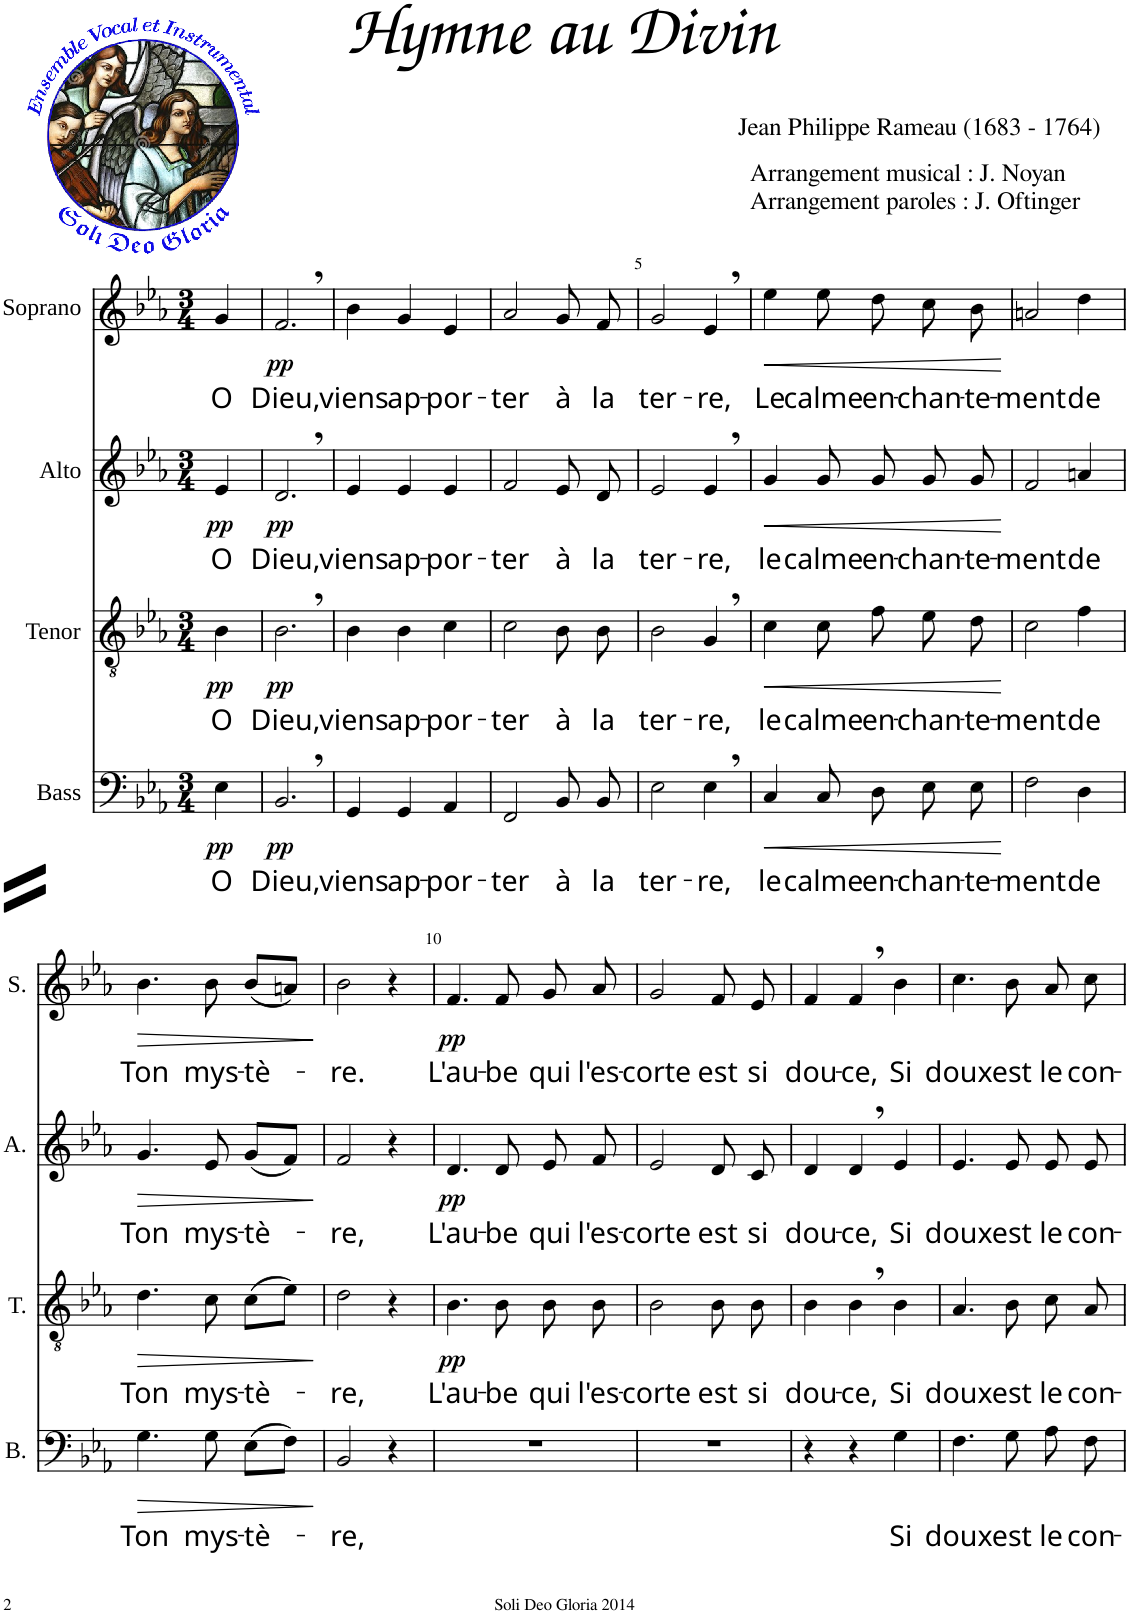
**kern	**text	**dynam	**kern	**text	**dynam	**kern	**text	**dynam	**kern	**text	**dynam
*part4	*part4	*part4	*part3	*part3	*part3	*part2	*part2	*part2	*part1	*part1	*part1
*staff4	*staff4	*staff4	*staff3	*staff3	*staff3	*staff2	*staff2	*staff2	*staff1	*staff1	*staff1
*I"Bass	*	*	*I"Tenor	*	*	*I"Alto	*	*	*I"Soprano	*	*
*I'B.	*	*	*I'T.	*	*	*I'A.	*	*	*I'S.	*	*
*clefF4	*	*	*clefGv2	*	*	*clefG2	*	*	*clefG2	*	*
*k[b-e-a-]	*	*	*k[b-e-a-]	*	*	*k[b-e-a-]	*	*	*k[b-e-a-]	*	*
*M3/4	*	*	*M3/4	*	*	*M3/4	*	*	*M3/4	*	*
=1	=1	=1	=1	=1	=1	=1	=1	=1	=1	=1	=1
!	!LO:LY:b	!LO:DY:b	!	!LO:LY:b	!LO:DY:b	!	!LO:LY:b	!LO:DY:b	!	!LO:LY:b	!
4E-\	O	pp	4B-\	O	pp	4e-/	O	pp	4g/	O	.
=2	=2	=2	=2	=2	=2	=2	=2	=2	=2	=2	=2
!	!LO:LY:b	!LO:DY:b	!	!LO:LY:b	!LO:DY:b	!	!LO:LY:b	!LO:DY:b	!	!LO:LY:b	!LO:DY:b
2.BB-,/	Dieu,	pp	2.B-,\	Dieu,	pp	2.d,/	Dieu,	pp	2.f,/	Dieu,	pp
=3	=3	=3	=3	=3	=3	=3	=3	=3	=3	=3	=3
!	!LO:LY:b	!	!	!LO:LY:b	!	!	!LO:LY:b	!	!	!LO:LY:b	!
4GG/	viens	.	4B-\	viens	.	4e-/	viens	.	4b-\	viens	.
!	!LO:LY:b	!	!	!LO:LY:b	!	!	!LO:LY:b	!	!	!LO:LY:b	!
4GG/	ap-	.	4B-\	ap-	.	4e-/	ap-	.	4g/	ap-	.
!	!LO:LY:b	!	!	!LO:LY:b	!	!	!LO:LY:b	!	!	!LO:LY:b	!
4AA-/	-por-	.	4c\	-por-	.	4e-/	-por-	.	4e-/	-por-	.
=4	=4	=4	=4	=4	=4	=4	=4	=4	=4	=4	=4
!	!LO:LY:b	!	!	!LO:LY:b	!	!	!LO:LY:b	!	!	!LO:LY:b	!
2FF/	-ter	.	2c\	-ter	.	2f/	-ter	.	2a-/	-ter	.
!	!LO:LY:b	!	!	!LO:LY:b	!	!	!LO:LY:b	!	!	!LO:LY:b	!
8BB-/	à	.	8B-\	à	.	8e-/	à	.	8g/	à	.
!	!LO:LY:b	!	!	!LO:LY:b	!	!	!LO:LY:b	!	!	!LO:LY:b	!
8BB-/	la	.	8B-\	la	.	8d/	la	.	8f/	la	.
=5	=5	=5	=5	=5	=5	=5	=5	=5	=5	=5	=5
!	!LO:LY:b	!	!	!LO:LY:b	!	!	!LO:LY:b	!	!	!LO:LY:b	!
2E-\	ter-	.	2B-\	ter-	.	2e-/	ter-	.	2g/	ter-	.
!	!LO:LY:b	!	!	!LO:LY:b	!	!	!LO:LY:b	!	!	!LO:LY:b	!
4E-,\	-re,	.	4G,/	-re,	.	4e-,/	-re,	.	4e-,/	-re,	.
=6	=6	=6	=6	=6	=6	=6	=6	=6	=6	=6	=6
!	!LO:LY:b	!LO:HP:b	!	!LO:LY:b	!LO:HP:b	!	!LO:LY:b	!LO:HP:b	!	!LO:LY:b	!LO:HP:b
4C/	le	<	4c\	le	<	4g/	le	<	4ee-\	Le	<
!	!LO:LY:b	!	!	!LO:LY:b	!	!	!LO:LY:b	!	!	!LO:LY:b	!
8C/	calme	.	8c\	calme	.	8g/	calme	.	8ee-\	calme	.
!	!LO:LY:b	!	!	!LO:LY:b	!	!	!LO:LY:b	!	!	!LO:LY:b	!
8D\	en-	.	8f\	en-	.	8g/	en-	.	8dd\	en-	.
!	!LO:LY:b	!	!	!LO:LY:b	!	!	!LO:LY:b	!	!	!LO:LY:b	!
8E-\	-chan-	.	8e-\	-chan-	.	8g/	-chan-	.	8cc\	-chan-	.
!	!LO:LY:b	!	!	!LO:LY:b	!	!	!LO:LY:b	!	!	!LO:LY:b	!
8E-\	-te-	.	8d\	-te-	.	8g/	-te-	.	8b-\	-te-	.
.	.	[	.	.	[	.	.	[	.	.	[
=7	=7	=7	=7	=7	=7	=7	=7	=7	=7	=7	=7
!	!LO:LY:b	!	!	!LO:LY:b	!	!	!LO:LY:b	!	!	!LO:LY:b	!
2F\	-ment	.	2c\	-ment	.	2f/	-ment	.	2an/	-ment	.
!	!LO:LY:b	!	!	!LO:LY:b	!	!	!LO:LY:b	!	!	!LO:LY:b	!
4D\	de	.	4f\	de	.	4an/	de	.	4dd\	de	.
!!LO:LB:g=z
=8	=8	=8	=8	=8	=8	=8	=8	=8	=8	=8	=8
!	!LO:LY:b	!LO:HP:b	!	!LO:LY:b	!LO:HP:b	!	!LO:LY:b	!LO:HP:b	!	!LO:LY:b	!LO:HP:b
4.G\	Ton	>	4.d\	Ton	>	4.g/	Ton	>	4.b-\	Ton	>
!	!LO:LY:b	!	!	!LO:LY:b	!	!	!LO:LY:b	!	!	!LO:LY:b	!
8G\	mys-	.	8c\	mys-	.	8e-/	mys-	.	8b-\	mys-	.
!	!LO:LY:b	!	!	!LO:LY:b	!	!	!LO:LY:b	!	!	!LO:LY:b	!
(8E-\L	-tè-	.	(8c\L	-tè-	.	(8g/L	-tè-	.	(8b-/L	-tè-	.
8F\J)	.	.	8e-\J)	.	.	8f/J)	.	.	8an/J)	.	.
.	.	]	.	.	]	.	.	]	.	.	]
=9	=9	=9	=9	=9	=9	=9	=9	=9	=9	=9	=9
!	!LO:LY:b	!	!	!LO:LY:b	!	!	!LO:LY:b	!	!	!LO:LY:b	!
2BB-/	-re,	.	2d\	-re,	.	2f/	-re,	.	2b-\	-re.	.
4r	.	.	4r	.	.	4r	.	.	4r	.	.
=10	=10	=10	=10	=10	=10	=10	=10	=10	=10	=10	=10
!	!	!	!	!LO:LY:b	!LO:DY:b	!	!LO:LY:b	!LO:DY:b	!	!LO:LY:b	!LO:DY:b
2.r	.	.	4.B-\	L'au-	pp	4.d/	L'au-	pp	4.f/	L'au-	pp
!	!	!	!	!LO:LY:b	!	!	!LO:LY:b	!	!	!LO:LY:b	!
.	.	.	8B-\	-be	.	8d/	-be	.	8f/	-be	.
!	!	!	!	!LO:LY:b	!	!	!LO:LY:b	!	!	!LO:LY:b	!
.	.	.	8B-\	qui	.	8e-/	qui	.	8g/	qui	.
!	!	!	!	!LO:LY:b	!	!	!LO:LY:b	!	!	!LO:LY:b	!
.	.	.	8B-\	l'es-	.	8f/	l'es-	.	8a-/	l'es-	.
=11	=11	=11	=11	=11	=11	=11	=11	=11	=11	=11	=11
!	!	!	!	!LO:LY:b	!	!	!LO:LY:b	!	!	!LO:LY:b	!
2.r	.	.	2B-\	-corte	.	2e-/	-corte	.	2g/	-corte	.
!	!	!	!	!LO:LY:b	!	!	!LO:LY:b	!	!	!LO:LY:b	!
.	.	.	8B-\	est	.	8d/	est	.	8f/	est	.
!	!	!	!	!LO:LY:b	!	!	!LO:LY:b	!	!	!LO:LY:b	!
.	.	.	8B-\	si	.	8c/	si	.	8e-/	si	.
=12	=12	=12	=12	=12	=12	=12	=12	=12	=12	=12	=12
!	!	!	!	!LO:LY:b	!	!	!LO:LY:b	!	!	!LO:LY:b	!
4r	.	.	4B-\	dou-	.	4d/	dou-	.	4f/	dou-	.
!	!	!	!	!LO:LY:b	!	!	!LO:LY:b	!	!	!LO:LY:b	!
4r	.	.	4B-,\	-ce,	.	4d,/	-ce,	.	4f,/	-ce,	.
!	!LO:LY:b	!	!	!LO:LY:b	!	!	!LO:LY:b	!	!	!LO:LY:b	!
4G\	Si	.	4B-\	Si	.	4e-/	Si	.	4b-\	Si	.
=13	=13	=13	=13	=13	=13	=13	=13	=13	=13	=13	=13
!	!LO:LY:b	!	!	!LO:LY:b	!	!	!LO:LY:b	!	!	!LO:LY:b	!
4.F\	doux	.	4.A-/	doux	.	4.e-/	doux	.	4.cc\	doux	.
!	!LO:LY:b	!	!	!LO:LY:b	!	!	!LO:LY:b	!	!	!LO:LY:b	!
8G\	est	.	8B-\	est	.	8e-/	est	.	8b-\	est	.
!	!LO:LY:b	!	!	!LO:LY:b	!	!	!LO:LY:b	!	!	!LO:LY:b	!
8A-\	le	.	8c\	le	.	8e-/	le	.	8a-/	le	.
!	!LO:LY:b	!	!	!LO:LY:b	!	!	!LO:LY:b	!	!	!LO:LY:b	!
8F\	con-	.	8A-/	con-	.	8e-/	con-	.	8cc\	con-	.
=	=	=	=	=	=	=	=	=	=	=	=
*-	*-	*-	*-	*-	*-	*-	*-	*-	*-	*-	*-
